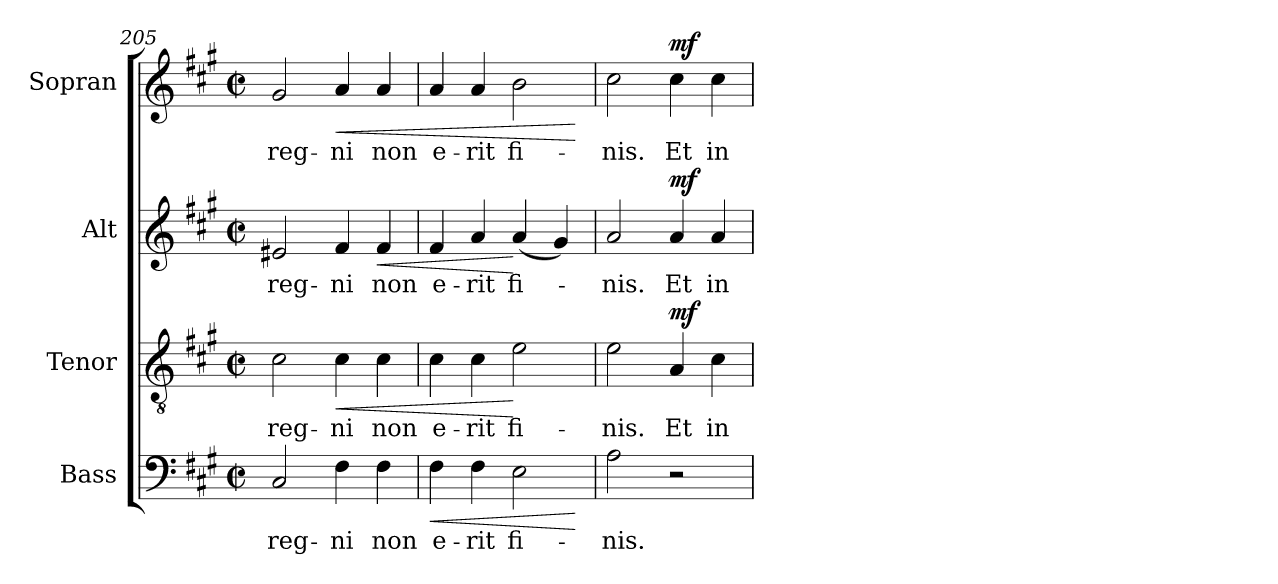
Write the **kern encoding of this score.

**kern	**text	**dynam	**kern	**text	**dynam	**kern	**text	**dynam	**kern	**text	**dynam
*part4	*part4	*part4	*part3	*part3	*part3	*part2	*part2	*part2	*part1	*part1	*part1
*staff4	*staff4	*staff4	*staff3	*staff3	*staff3	*staff2	*staff2	*staff2	*staff1	*staff1	*staff1
*I"Bass	*	*	*I"Tenor	*	*	*I"Alt	*	*	*I"Sopran	*	*
*I'B.	*	*	*I'T.	*	*	*I'A.	*	*	*I'S.	*	*
*clefF4	*	*	*clefGv2	*	*	*clefG2	*	*	*clefG2	*	*
*k[f#c#g#]	*	*	*k[f#c#g#]	*	*	*k[f#c#g#]	*	*	*k[f#c#g#]	*	*
*A:	*	*	*A:	*	*	*A:	*	*	*A:	*	*
*M2/2	*	*	*M2/2	*	*	*M2/2	*	*	*M2/2	*	*
*met(c|)	*	*	*met(c|)	*	*	*met(c|)	*	*	*met(c|)	*	*
=205	=205	=205	=205	=205	=205	=205	=205	=205	=205	=205	=205
!	!LO:LY:b	!	!	!LO:LY:b	!	!	!LO:LY:b	!	!	!LO:LY:b	!
2C#/	reg-	.	2c#\	reg-	.	2e#X/	reg-	.	2g#/	reg-	.
!	!LO:LY:b	!	!	!LO:LY:b	!LO:HP:b	!	!LO:LY:b	!	!	!LO:LY:b	!LO:HP:b
4F#\	-ni	.	4c#\	-ni	<	4f#/	-ni	.	4a/	-ni	<
!	!LO:LY:b	!	!	!LO:LY:b	!	!	!LO:LY:b	!LO:HP:b	!	!LO:LY:b	!
4F#\	non	.	4c#\	non	.	4f#/	non	<	4a/	non	.
=206	=206	=206	=206	=206	=206	=206	=206	=206	=206	=206	=206
!	!LO:LY:b	!LO:HP:b	!	!LO:LY:b	!	!	!LO:LY:b	!	!	!LO:LY:b	!
4F#\	e-	<	4c#\	e-	.	4f#/	e-	.	4a/	e-	.
!	!LO:LY:b	!	!	!LO:LY:b	!	!	!LO:LY:b	!	!	!LO:LY:b	!
4F#\	-rit	.	4c#\	-rit	.	4a/	-rit	.	4a/	-rit	.
!	!LO:LY:b	!	!	!LO:LY:b	!	!	!LO:LY:b	!	!	!LO:LY:b	!
2E\	fi-	.	2e\	fi-	[	(<4a/	fi-	[	2b\	fi-	.
.	.	.	.	.	.	4g#/)	.	.	.	.	.
.	.	[	.	.	.	.	.	.	.	.	[
=207	=207	=207	=207	=207	=207	=207	=207	=207	=207	=207	=207
!	!LO:LY:b	!	!	!LO:LY:b	!	!	!LO:LY:b	!	!	!LO:LY:b	!
2A\	-nis.	.	2e\	-nis.	.	2a/	-nis.	.	2cc#\	-nis.	.
!	!	!	!	!LO:LY:b	!LO:DY:a	!	!LO:LY:b	!LO:DY:a	!	!LO:LY:b	!LO:DY:a
2r	.	.	4A/	Et	mf	4a/	Et	mf	4cc#\	Et	mf
!	!	!	!	!LO:LY:b	!	!	!LO:LY:b	!	!	!LO:LY:b	!
.	.	.	4c#\	in	.	4a/	in	.	4cc#\	in	.
=	=	=	=	=	=	=	=	=	=	=	=
*-	*-	*-	*-	*-	*-	*-	*-	*-	*-	*-	*-
